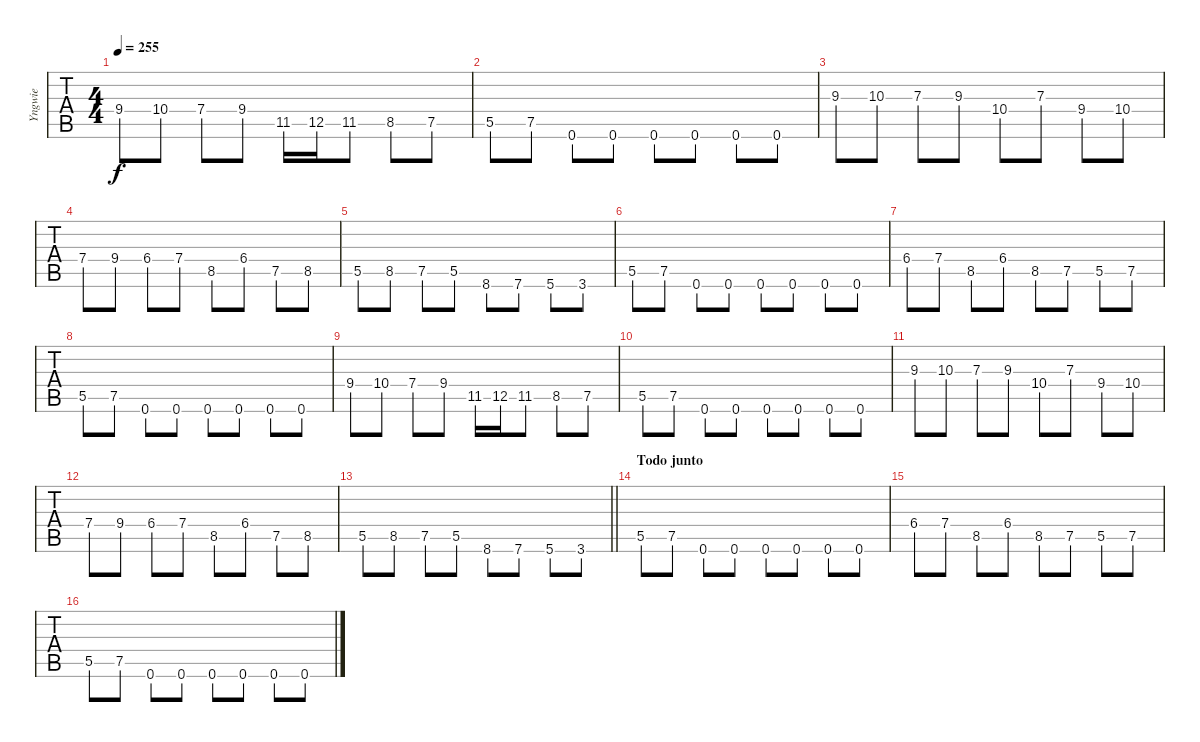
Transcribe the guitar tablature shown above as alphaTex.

\track ("Yngwie" "Yngwie") {instrument distortionguitar}
\staff {tabs}
\tuning (Eb4 Bb3 Gb3 Db3 Ab2 Eb2) {hide}
\ts (4 4)
\tempo 255
\clef g2
\ks c
9.4.8{dy f} 10.4.8 7.4.8 9.4.8 11.5.16 12.5.16 11.5.8 8.5.8 7.5.8 |
5.5.8 7.5.8 0.6.8 0.6.8 0.6.8 0.6.8 0.6.8 0.6.8 |
9.3.8 10.3.8 7.3.8 9.3.8 10.4.8 7.3.8 9.4.8 10.4.8 |
7.4.8 9.4.8 6.4.8 7.4.8 8.5.8 6.4.8 7.5.8 8.5.8 |
5.5.8 8.5.8 7.5.8 5.5.8 8.6.8 7.6.8 5.6.8 3.6.8 |
5.5.8{volume 13 instrument distortionguitar} 7.5.8 0.6.8 0.6.8 0.6.8 0.6.8 0.6.8 0.6.8 |
6.4.8 7.4.8 8.5.8 6.4.8 8.5.8 7.5.8 5.5.8 7.5.8 |
5.5.8 7.5.8 0.6.8 0.6.8 0.6.8 0.6.8 0.6.8 0.6.8 |
9.4.8 10.4.8 7.4.8 9.4.8 11.5.16 12.5.16 11.5.8 8.5.8 7.5.8 |
5.5.8 7.5.8 0.6.8 0.6.8 0.6.8 0.6.8 0.6.8 0.6.8 |
9.3.8 10.3.8 7.3.8 9.3.8 10.4.8 7.3.8 9.4.8 10.4.8 |
7.4.8 9.4.8 6.4.8 7.4.8 8.5.8 6.4.8 7.5.8 8.5.8 |
\barLineRight lightlight
5.5.8 8.5.8 7.5.8 5.5.8 8.6.8 7.6.8 5.6.8 3.6.8 |
\section ("" "Todo junto")
5.5.8{volume 13 instrument distortionguitar} 7.5.8 0.6.8 0.6.8 0.6.8 0.6.8 0.6.8 0.6.8 |
6.4.8 7.4.8 8.5.8 6.4.8 8.5.8 7.5.8 5.5.8 7.5.8 |
5.5.8 7.5.8 0.6.8 0.6.8 0.6.8 0.6.8 0.6.8 0.6.8
